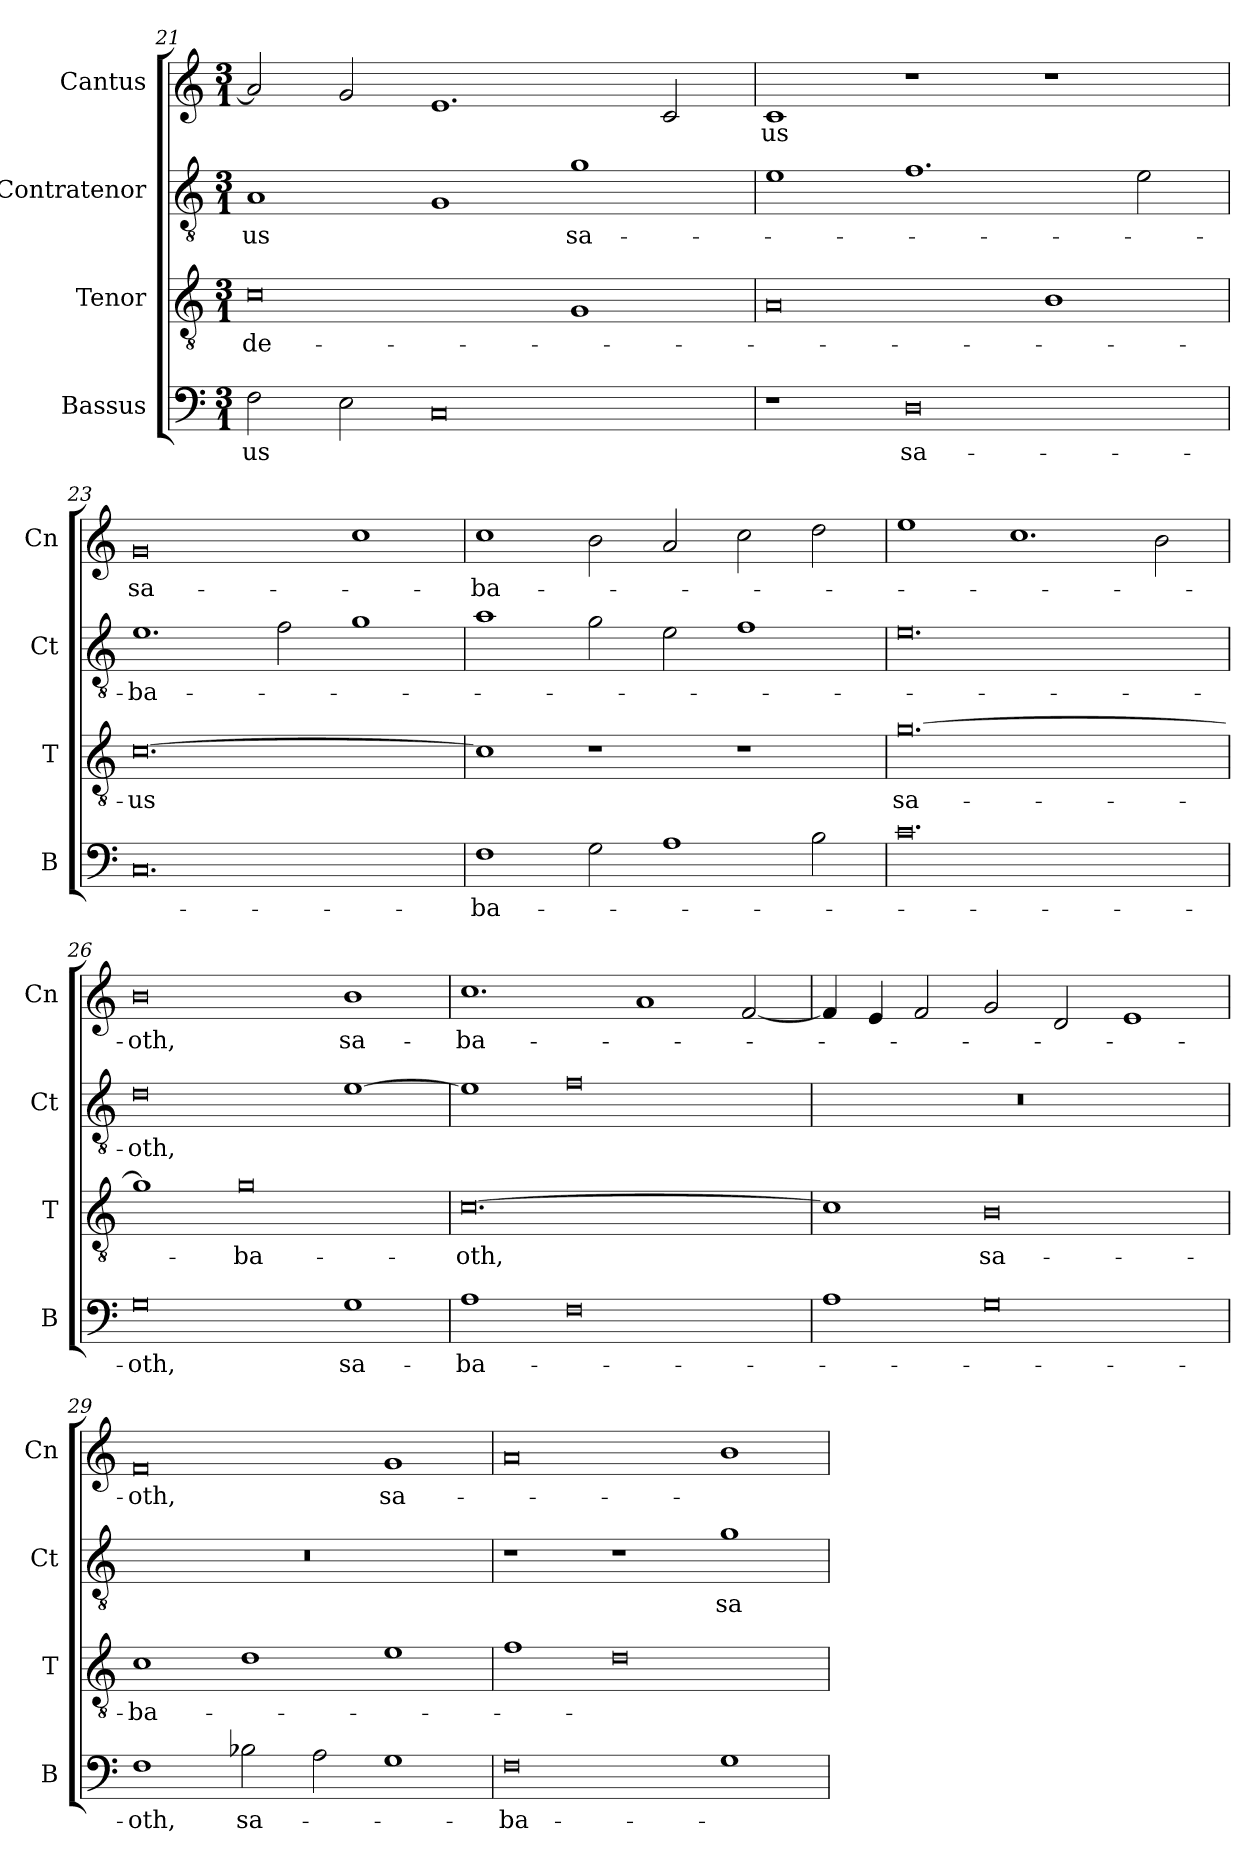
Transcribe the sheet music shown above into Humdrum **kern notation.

**kern	**text	**kern	**text	**kern	**text	**kern	**text
*part4	*part4	*part3	*part3	*part2	*part2	*part1	*part1
*staff4	*staff4	*staff3	*staff3	*staff2	*staff2	*staff1	*staff1
*I"Bassus	*	*I"Tenor	*	*I"Contratenor	*	*I"Cantus	*
*I'B	*	*I'T	*	*I'Ct	*	*I'Cn	*
*clefF4	*	*clefGv2	*	*clefGv2	*	*clefG2	*
*k[]	*	*k[]	*	*k[]	*	*k[]	*
*M3/1	*	*M3/1	*	*M3/1	*	*M3/1	*
=21	=21	=21	=21	=21	=21	=21	=21
2F\	-us	0c	de-	1A	-us	2a/]	.
2E\	.	.	.	.	.	2g/	.
0C	.	.	.	1G	.	1.e	.
.	.	1G	.	1g	sa-	.	.
.	.	.	.	.	.	2c/	.
=22	=22	=22	=22	=22	=22	=22	=22
1r	.	0A	.	1e	.	1c	-us
0D	sa-	.	.	1.f	.	1r	.
.	.	1B	.	.	.	1r	.
.	.	.	.	2e\	.	.	.
=23	=23	=23	=23	=23	=23	=23	=23
0.C	.	[0.c	-us	1.e	-ba-	0g	sa-
.	.	.	.	2f\	.	.	.
.	.	.	.	1g	.	1cc	.
=24	=24	=24	=24	=24	=24	=24	=24
1F	-ba-	1c]	.	1a	.	1cc	-ba-
2G\	.	1r	.	2g\	.	2b\	.
1A	.	.	.	2e\	.	2a/	.
.	.	1r	.	1f	.	2cc\	.
2B\	.	.	.	.	.	2dd\	.
=25	=25	=25	=25	=25	=25	=25	=25
0.c	.	[0.g	sa-	0.e	.	1ee	.
.	.	.	.	.	.	1.cc	.
.	.	.	.	.	.	2b\	.
=26	=26	=26	=26	=26	=26	=26	=26
0G	-oth,	1g]	.	0d	-oth,	0b	-oth,
.	.	0g	-ba-	.	.	.	.
1G	sa-	.	.	[1e	.	1b	sa-
=27	=27	=27	=27	=27	=27	=27	=27
1A	-ba-	[0.c	-oth,	1e]	.	1.cc	-ba-
0F	.	.	.	0f	.	.	.
.	.	.	.	.	.	1a	.
.	.	.	.	.	.	[2f/	.
=28	=28	=28	=28	=28	=28	=28	=28
1A	.	1c]	.	0.r	.	4f/]	.
.	.	.	.	.	.	4e/	.
.	.	.	.	.	.	2f/	.
0G	.	0B	sa-	.	.	2g/	.
.	.	.	.	.	.	2d/	.
.	.	.	.	.	.	1e	.
=29	=29	=29	=29	=29	=29	=29	=29
1F	-oth,	1c	-ba-	0.r	.	0f	-oth,
2B-X\	sa-	1d	.	.	.	.	.
2A\	.	.	.	.	.	.	.
1G	.	1e	.	.	.	1g	sa-
=30	=30	=30	=30	=30	=30	=30	=30
0F	-ba-	1f	.	1r	.	0a	.
.	.	0d	.	1r	.	.	.
1G	.	.	.	1g	sa-	1b	.
=	=	=	=	=	=	=	=
*-	*-	*-	*-	*-	*-	*-	*-
